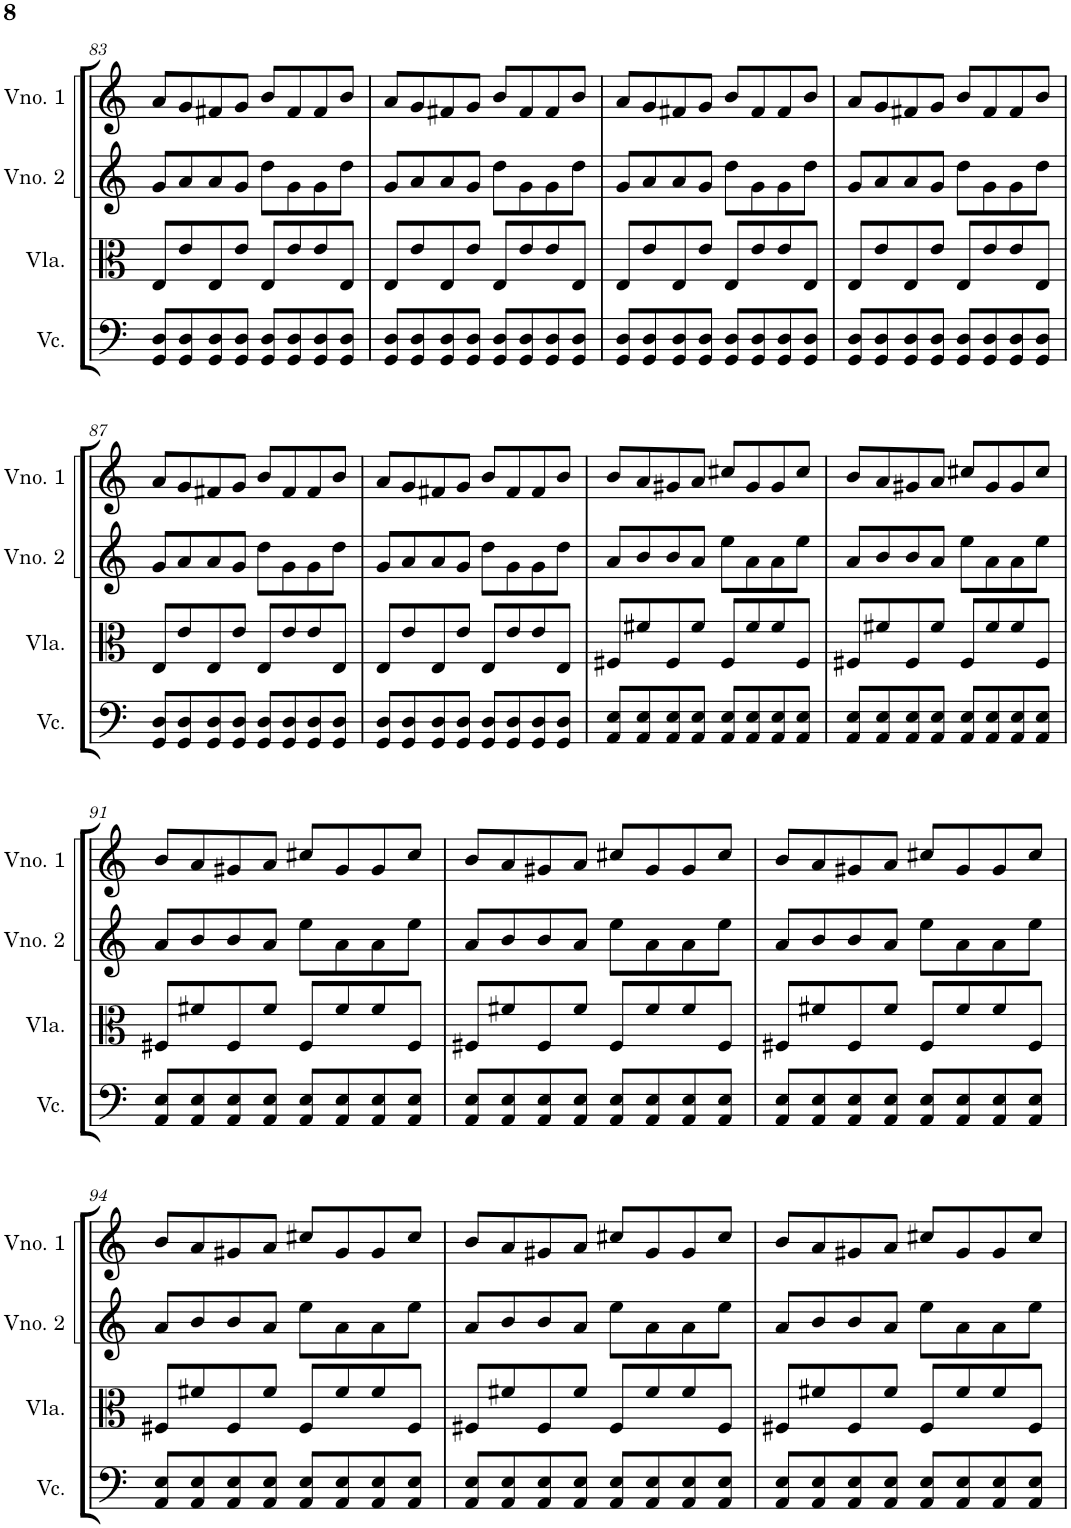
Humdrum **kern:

**kern	**kern	**kern	**kern
*part4	*part3	*part2	*part1
*staff4	*staff3	*staff2	*staff1
*I"Violoncelo	*I"Viola	*I"Violino 2	*I"Violino 1
*I'Vc.	*I'Vla.	*I'Vno. 2	*I'Vno. 1
!!LO:PB:g=z
*clefF4	*clefC3	*clefG2	*clefG2
*k[]	*k[]	*k[]	*k[]
*M4/4	*M4/4	*M4/4	*M4/4
=83	=83	=83	=83
8GG/ 8D/L	8E/L	8g/L	8a/L
8GG/ 8D/	8e/	8a/	8g/
8GG/ 8D/	8E/	8a/	8f#X/
8GG/ 8D/J	8e/J	8g/J	8g/J
8GG/ 8D/L	8E/L	8dd\L	8b/L
8GG/ 8D/	8e/	8g\	8f#/
8GG/ 8D/	8e/	8g\	8f#/
8GG/ 8D/J	8E/J	8dd\J	8b/J
=84	=84	=84	=84
8GG/ 8D/L	8E/L	8g/L	8a/L
8GG/ 8D/	8e/	8a/	8g/
8GG/ 8D/	8E/	8a/	8f#X/
8GG/ 8D/J	8e/J	8g/J	8g/J
8GG/ 8D/L	8E/L	8dd\L	8b/L
8GG/ 8D/	8e/	8g\	8f#/
8GG/ 8D/	8e/	8g\	8f#/
8GG/ 8D/J	8E/J	8dd\J	8b/J
=85	=85	=85	=85
8GG/ 8D/L	8E/L	8g/L	8a/L
8GG/ 8D/	8e/	8a/	8g/
8GG/ 8D/	8E/	8a/	8f#X/
8GG/ 8D/J	8e/J	8g/J	8g/J
8GG/ 8D/L	8E/L	8dd\L	8b/L
8GG/ 8D/	8e/	8g\	8f#/
8GG/ 8D/	8e/	8g\	8f#/
8GG/ 8D/J	8E/J	8dd\J	8b/J
=86	=86	=86	=86
8GG/ 8D/L	8E/L	8g/L	8a/L
8GG/ 8D/	8e/	8a/	8g/
8GG/ 8D/	8E/	8a/	8f#X/
8GG/ 8D/J	8e/J	8g/J	8g/J
8GG/ 8D/L	8E/L	8dd\L	8b/L
8GG/ 8D/	8e/	8g\	8f#/
8GG/ 8D/	8e/	8g\	8f#/
8GG/ 8D/J	8E/J	8dd\J	8b/J
!!LO:LB:g=z
=87	=87	=87	=87
8GG/ 8D/L	8E/L	8g/L	8a/L
8GG/ 8D/	8e/	8a/	8g/
8GG/ 8D/	8E/	8a/	8f#X/
8GG/ 8D/J	8e/J	8g/J	8g/J
8GG/ 8D/L	8E/L	8dd\L	8b/L
8GG/ 8D/	8e/	8g\	8f#/
8GG/ 8D/	8e/	8g\	8f#/
8GG/ 8D/J	8E/J	8dd\J	8b/J
=88	=88	=88	=88
8GG/ 8D/L	8E/L	8g/L	8a/L
8GG/ 8D/	8e/	8a/	8g/
8GG/ 8D/	8E/	8a/	8f#X/
8GG/ 8D/J	8e/J	8g/J	8g/J
8GG/ 8D/L	8E/L	8dd\L	8b/L
8GG/ 8D/	8e/	8g\	8f#/
8GG/ 8D/	8e/	8g\	8f#/
8GG/ 8D/J	8E/J	8dd\J	8b/J
=89	=89	=89	=89
8AA/ 8E/L	8F#X/L	8a/L	8b/L
8AA/ 8E/	8f#X/	8b/	8a/
8AA/ 8E/	8F#/	8b/	8g#X/
8AA/ 8E/J	8f#/J	8a/J	8a/J
8AA/ 8E/L	8F#/L	8ee\L	8cc#X/L
8AA/ 8E/	8f#/	8a\	8g#/
8AA/ 8E/	8f#/	8a\	8g#/
8AA/ 8E/J	8F#/J	8ee\J	8cc#/J
=90	=90	=90	=90
8AA/ 8E/L	8F#X/L	8a/L	8b/L
8AA/ 8E/	8f#X/	8b/	8a/
8AA/ 8E/	8F#/	8b/	8g#X/
8AA/ 8E/J	8f#/J	8a/J	8a/J
8AA/ 8E/L	8F#/L	8ee\L	8cc#X/L
8AA/ 8E/	8f#/	8a\	8g#/
8AA/ 8E/	8f#/	8a\	8g#/
8AA/ 8E/J	8F#/J	8ee\J	8cc#/J
!!LO:LB:g=z
=91	=91	=91	=91
8AA/ 8E/L	8F#X/L	8a/L	8b/L
8AA/ 8E/	8f#X/	8b/	8a/
8AA/ 8E/	8F#/	8b/	8g#X/
8AA/ 8E/J	8f#/J	8a/J	8a/J
8AA/ 8E/L	8F#/L	8ee\L	8cc#X/L
8AA/ 8E/	8f#/	8a\	8g#/
8AA/ 8E/	8f#/	8a\	8g#/
8AA/ 8E/J	8F#/J	8ee\J	8cc#/J
=92	=92	=92	=92
8AA/ 8E/L	8F#X/L	8a/L	8b/L
8AA/ 8E/	8f#X/	8b/	8a/
8AA/ 8E/	8F#/	8b/	8g#X/
8AA/ 8E/J	8f#/J	8a/J	8a/J
8AA/ 8E/L	8F#/L	8ee\L	8cc#X/L
8AA/ 8E/	8f#/	8a\	8g#/
8AA/ 8E/	8f#/	8a\	8g#/
8AA/ 8E/J	8F#/J	8ee\J	8cc#/J
=93	=93	=93	=93
8AA/ 8E/L	8F#X/L	8a/L	8b/L
8AA/ 8E/	8f#X/	8b/	8a/
8AA/ 8E/	8F#/	8b/	8g#X/
8AA/ 8E/J	8f#/J	8a/J	8a/J
8AA/ 8E/L	8F#/L	8ee\L	8cc#X/L
8AA/ 8E/	8f#/	8a\	8g#/
8AA/ 8E/	8f#/	8a\	8g#/
8AA/ 8E/J	8F#/J	8ee\J	8cc#/J
!!LO:LB:g=z
=94	=94	=94	=94
8AA/ 8E/L	8F#X/L	8a/L	8b/L
8AA/ 8E/	8f#X/	8b/	8a/
8AA/ 8E/	8F#/	8b/	8g#X/
8AA/ 8E/J	8f#/J	8a/J	8a/J
8AA/ 8E/L	8F#/L	8ee\L	8cc#X/L
8AA/ 8E/	8f#/	8a\	8g#/
8AA/ 8E/	8f#/	8a\	8g#/
8AA/ 8E/J	8F#/J	8ee\J	8cc#/J
=95	=95	=95	=95
8AA/ 8E/L	8F#X/L	8a/L	8b/L
8AA/ 8E/	8f#X/	8b/	8a/
8AA/ 8E/	8F#/	8b/	8g#X/
8AA/ 8E/J	8f#/J	8a/J	8a/J
8AA/ 8E/L	8F#/L	8ee\L	8cc#X/L
8AA/ 8E/	8f#/	8a\	8g#/
8AA/ 8E/	8f#/	8a\	8g#/
8AA/ 8E/J	8F#/J	8ee\J	8cc#/J
=96	=96	=96	=96
8AA/ 8E/L	8F#X/L	8a/L	8b/L
8AA/ 8E/	8f#X/	8b/	8a/
8AA/ 8E/	8F#/	8b/	8g#X/
8AA/ 8E/J	8f#/J	8a/J	8a/J
8AA/ 8E/L	8F#/L	8ee\L	8cc#X/L
8AA/ 8E/	8f#/	8a\	8g#/
8AA/ 8E/	8f#/	8a\	8g#/
8AA/ 8E/J	8F#/J	8ee\J	8cc#/J
=	=	=	=
*-	*-	*-	*-
